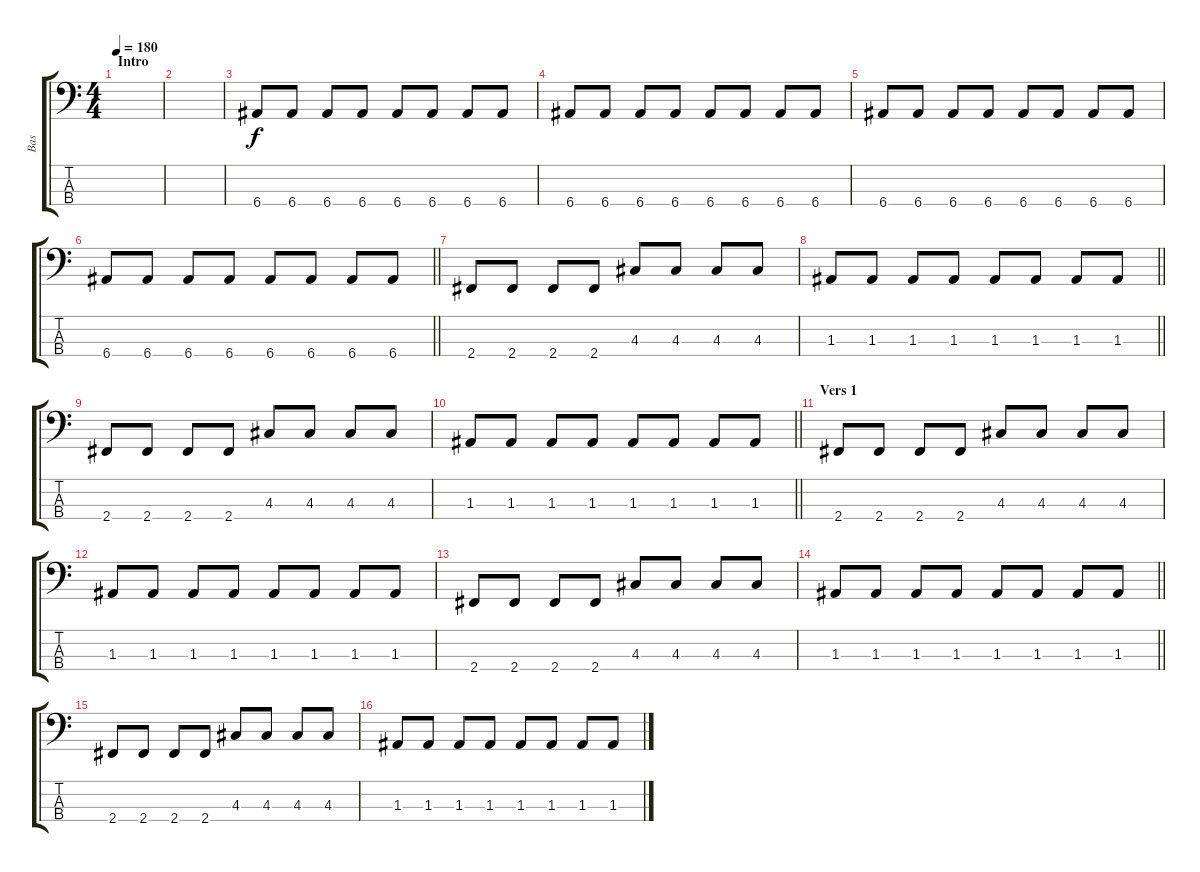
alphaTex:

\track ("Bas" "Bas") {instrument electricbasspick}
\staff {score tabs}
\tuning (G2 D2 A1 E1) {hide}
\ts (4 4)
\section ("" "Intro")
\tempo 180
\clef f4
\ks c
|
|
6.4.8 6.4.8 6.4.8 6.4.8 6.4.8 6.4.8 6.4.8 6.4.8 |
6.4.8 6.4.8 6.4.8 6.4.8 6.4.8 6.4.8 6.4.8 6.4.8 |
6.4.8 6.4.8 6.4.8 6.4.8 6.4.8 6.4.8 6.4.8 6.4.8 |
\barLineRight lightlight
6.4.8 6.4.8 6.4.8 6.4.8 6.4.8 6.4.8 6.4.8 6.4.8 |
2.4.8 2.4.8 2.4.8 2.4.8 4.3.8 4.3.8 4.3.8 4.3.8 |
\barLineRight lightlight
1.3.8 1.3.8 1.3.8 1.3.8 1.3.8 1.3.8 1.3.8 1.3.8 |
2.4.8 2.4.8 2.4.8 2.4.8 4.3.8 4.3.8 4.3.8 4.3.8 |
\barLineRight lightlight
1.3.8 1.3.8 1.3.8 1.3.8 1.3.8 1.3.8 1.3.8 1.3.8 |
\section ("" "Vers 1")
2.4.8 2.4.8 2.4.8 2.4.8 4.3.8 4.3.8 4.3.8 4.3.8 |
1.3.8 1.3.8 1.3.8 1.3.8 1.3.8 1.3.8 1.3.8 1.3.8 |
2.4.8 2.4.8 2.4.8 2.4.8 4.3.8 4.3.8 4.3.8 4.3.8 |
\barLineRight lightlight
1.3.8 1.3.8 1.3.8 1.3.8 1.3.8 1.3.8 1.3.8 1.3.8 |
2.4.8 2.4.8 2.4.8 2.4.8 4.3.8 4.3.8 4.3.8 4.3.8 |
1.3.8 1.3.8 1.3.8 1.3.8 1.3.8 1.3.8 1.3.8 1.3.8
